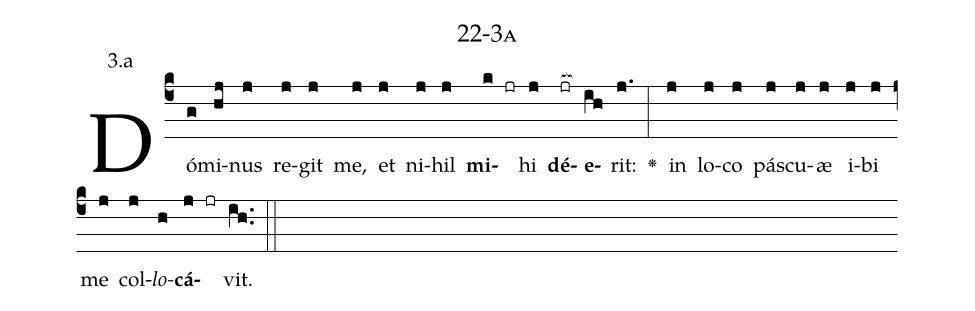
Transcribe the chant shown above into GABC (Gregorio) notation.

name: 22-3a;
annotation: 3.a;
%%
(c4)Dó(g)mi(hj)nus(j) re(j)git(j) me,(j) et(j) ni(j)hil(j) <b>mi</b>(k jr)hi(j) <b>dé</b>(jr[ocb:1{])<b>e</b>(ih[ocb:0}])rit:(j.) <v>\greheightstar</v>(:) in(j) lo(j)co(j) pás(j)cu(j)æ(j) i(j)bi(j) me(j) col(j)<i>lo</i>(h)<b>cá</b>(j jr)vit.(ih..) (::)


%E(j) u(j) o(j) u(h) a(j) e.(ih..) (::)
